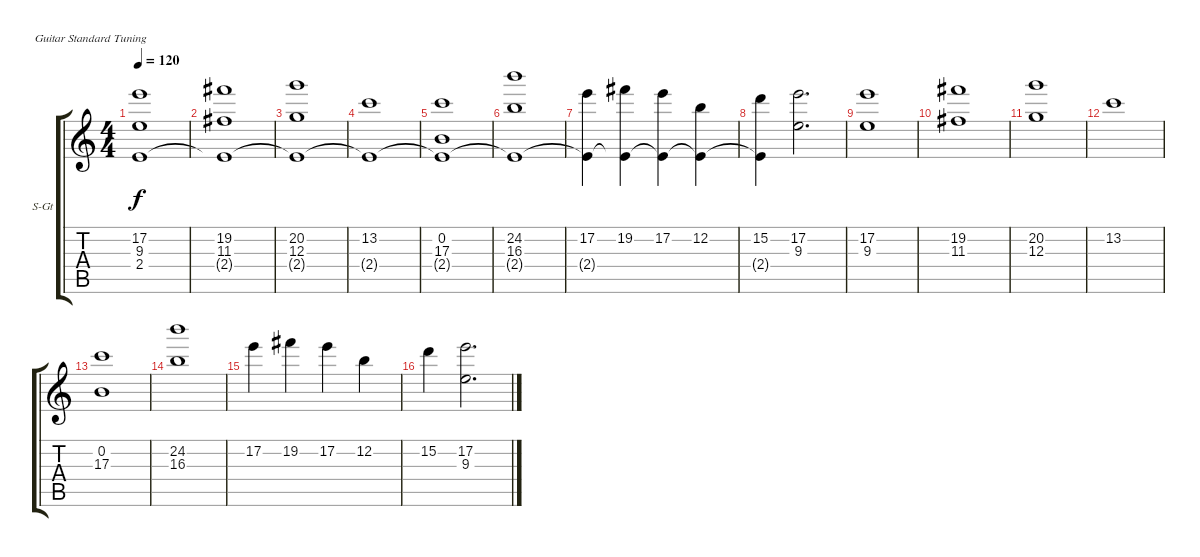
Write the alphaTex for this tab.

\bracketExtendMode groupsimilarinstruments
\firstSystemTrackNameOrientation horizontal
\otherSystemsTrackNameOrientation horizontal
\track ("Синтезатор I" "S-Gt") {instrument voiceoohs}
\staff {score tabs}
\tuning (E4 B3 G3 D3 A2 E2)
\displaytranspose 12
\ts (4 4)
\tempo 120
\clef g2
\ks c
(17.2 9.3 2.4{t}).1{dy f} |
(19.2 11.3 2.4{t}).1 |
(20.2 12.3 2.4{t}).1 |
(13.2 2.4{t}).1 |
(0.2 17.3 2.4{t}).1 |
(24.2 16.3 2.4{t}).1 |
(17.2 2.4{t}).4 (19.2 2.4{t}).4 (17.2 2.4{t}).4 (12.2 2.4{t}).4 |
(15.2 2.4{t}).4 (17.2 9.3).2{d} |
(17.2 9.3).1 |
(19.2 11.3).1 |
(20.2 12.3).1 |
13.2.1 |
(0.2 17.3).1 |
(24.2 16.3).1 |
17.2.4 19.2.4 17.2.4 12.2.4 |
15.2.4 (17.2 9.3).2{d}
